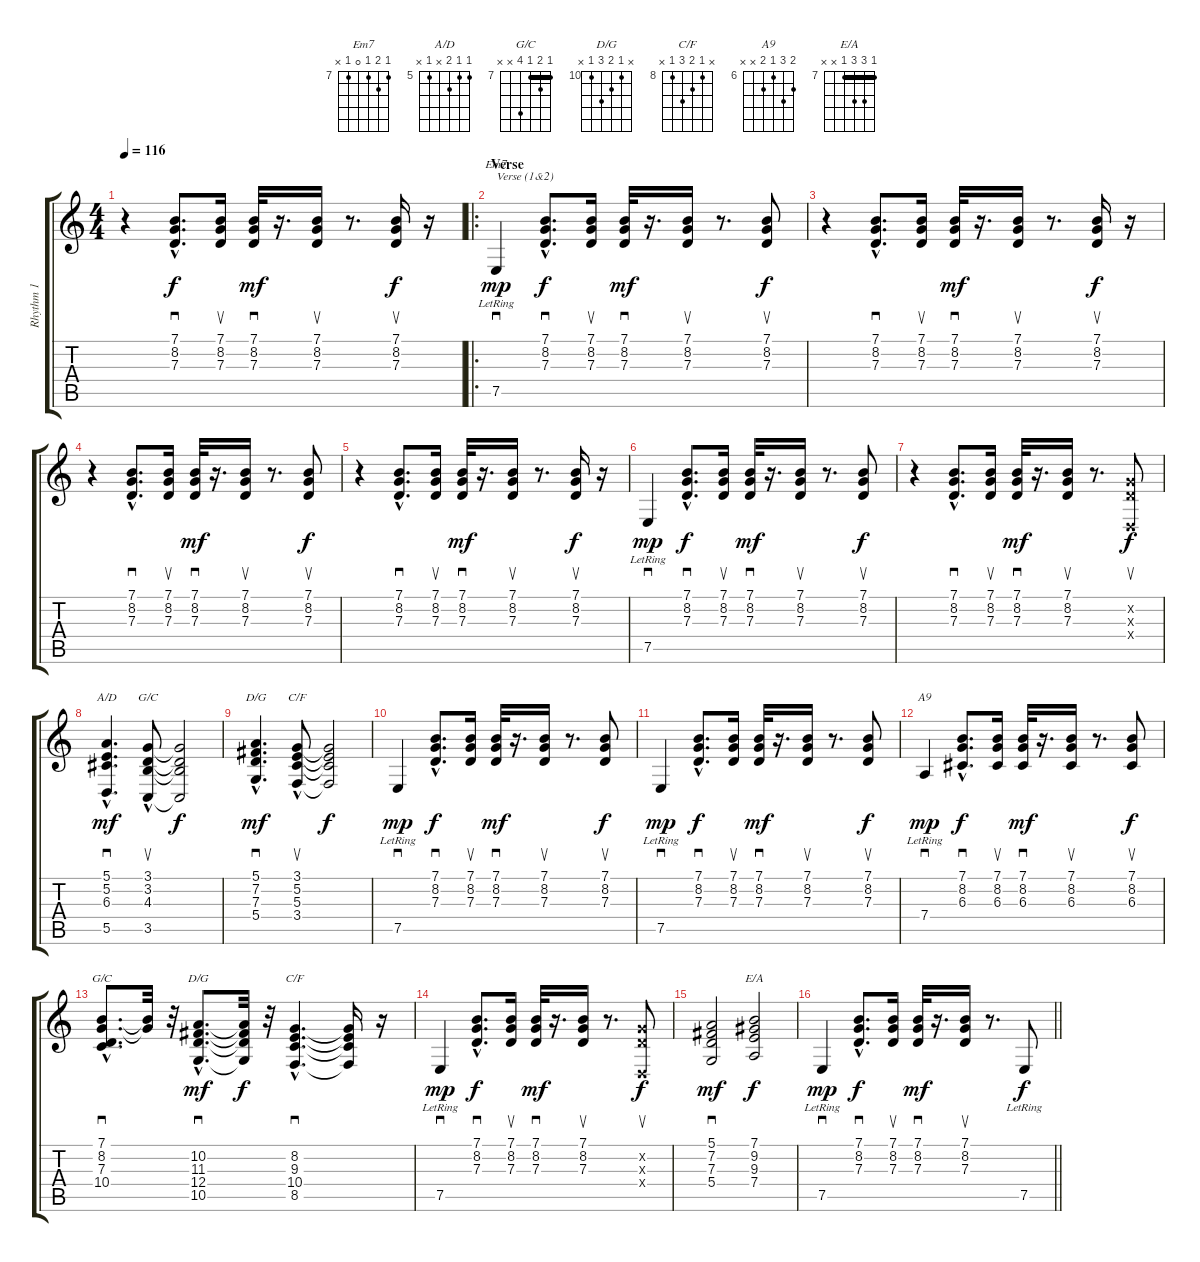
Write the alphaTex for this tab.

\track ("Rhythm 1" "Rhythm 1") {instrument electricpiano1}
\staff {score tabs}
\tuning (E4 B3 G3 D3 A2 E2) {hide}
\chord ("Em7" 7 8 7 0 7 x) {firstfret 7}
\chord ("A/D" 5 5 6 x 5 x) {firstfret 5}
\chord ("G/C" 3 3 4 x 3 x)
\chord ("D/G" 5 7 7 5 x x) {firstfret 5 barre 5}
\chord ("C/F" 3 5 5 3 x x) {barre 3}
\chord ("A9" 7 8 6 7 x x) {firstfret 6}
\chord ("G/C" 7 8 7 10 x x) {firstfret 7 barre 7}
\chord ("D/G" x 10 11 12 10 x) {firstfret 10}
\chord ("C/F" x 8 9 10 8 x) {firstfret 8}
\chord ("E/A" 7 9 9 7 x x) {firstfret 7 barre 7}
\ts (4 4)
\tempo 116
\clef g2
\ks c
r.4{dy f} (7.1{hac} 8.2{hac} 7.3{hac}).8{d sd} (7.1 8.2 7.3).16{su} (7.1 8.2 7.3).32{sd dy mf} r.16{d} (7.1 8.2 7.3).16{su} r.8{d} (7.1 8.2 7.3).16{su dy f} r.16 |
\ro
\section ("" "Verse")
7.5{lr}.4{sd ch "Em7" txt "Verse (1&2)" dy mp} (7.1{hac} 8.2{hac} 7.3{hac}).8{d sd dy f} (7.1 8.2 7.3).16{su} (7.1 8.2 7.3).32{sd dy mf} r.16{d} (7.1 8.2 7.3).16{su} r.8{d} (7.1 8.2 7.3).8{su dy f} |
r.4 (7.1{hac} 8.2{hac} 7.3{hac}).8{d sd} (7.1 8.2 7.3).16{su} (7.1 8.2 7.3).32{sd dy mf} r.16{d} (7.1 8.2 7.3).16{su} r.8{d} (7.1 8.2 7.3).16{su dy f} r.16 |
r.4 (7.1{hac} 8.2{hac} 7.3{hac}).8{d sd} (7.1 8.2 7.3).16{su} (7.1 8.2 7.3).32{sd dy mf} r.16{d} (7.1 8.2 7.3).16{su} r.8{d} (7.1 8.2 7.3).8{su dy f} |
r.4 (7.1{hac} 8.2{hac} 7.3{hac}).8{d sd} (7.1 8.2 7.3).16{su} (7.1 8.2 7.3).32{sd dy mf} r.16{d} (7.1 8.2 7.3).16{su} r.8{d} (7.1 8.2 7.3).16{su dy f} r.16 |
7.5{lr}.4{sd dy mp} (7.1{hac} 8.2{hac} 7.3{hac}).8{d sd dy f} (7.1 8.2 7.3).16{su} (7.1 8.2 7.3).32{sd dy mf} r.16{d} (7.1 8.2 7.3).16{su} r.8{d} (7.1 8.2 7.3).8{su dy f} |
r.4 (7.1{hac} 8.2{hac} 7.3{hac}).8{d sd} (7.1 8.2 7.3).16{su} (7.1 8.2 7.3).32{sd dy mf} r.16{d} (7.1 8.2 7.3).16{su} r.8{d} (8.2{x} 7.3{x} 0.4{x}).8{su dy f} |
(5.1{hac} 5.2{hac} 6.3{hac} 5.5{hac}).4{d sd ch "A/D" dy mf} (3.1 3.2{hac} 4.3 3.5).8{su ch "G/C"} (3.1{t} 3.2{t} 4.3{t} 3.5{t}).2{dy f} |
(5.1{hac} 7.2{hac} 7.3{hac} 5.4{hac}).4{d sd ch "D/G" dy mf} (3.1{hac} 5.2 5.3 3.4).8{su ch "C/F"} (3.1{t} 5.2{t} 5.3{t} 3.4{t}).2{dy f} |
7.5{lr}.4{sd dy mp} (7.1{hac} 8.2{hac} 7.3{hac}).8{d sd dy f} (7.1 8.2 7.3).16{su} (7.1 8.2 7.3).32{sd dy mf} r.16{d} (7.1 8.2 7.3).16{su} r.8{d} (7.1 8.2 7.3).8{su dy f} |
7.5{lr}.4{sd dy mp} (7.1{hac} 8.2{hac} 7.3{hac}).8{d sd dy f} (7.1 8.2 7.3).16{su} (7.1 8.2 7.3).32{sd dy mf} r.16{d} (7.1 8.2 7.3).16{su} r.8{d} (7.1 8.2 7.3).8{su dy f} |
7.4{lr}.4{sd ch "A9" dy mp} (7.1{hac} 8.2{hac} 6.3{hac}).8{d sd dy f} (7.1 8.2 6.3).16{su} (7.1 8.2 6.3).32{sd dy mf} r.16{d} (7.1 8.2 6.3).16{su} r.8{d} (7.1 8.2 6.3).8{su dy f} |
(7.1{hac} 8.2{hac} 7.3{hac} 10.4{hac}).8{d sd ch "G/C"} (7.1{t} 8.2{t}).32 r.32 (10.2{hac} 11.3{hac} 12.4{hac} 10.5{hac}).8{d sd ch "D/G" dy mf} (10.2{t} 11.3{t} 12.4{t} 10.5{t}).32{dy f} r.32 (8.2{hac} 9.3{hac} 10.4{hac} 8.5{hac}).4{d sd ch "C/F"} (8.2{t} 9.3{t} 10.4{t} 8.5{t}).16 r.16 |
7.5{lr}.4{sd dy mp} (7.1{hac} 8.2{hac} 7.3{hac}).8{d sd dy f} (7.1 8.2 7.3).16{su} (7.1 8.2 7.3).32{sd dy mf} r.16{d} (7.1 8.2 7.3).16{su} r.8{d} (8.2{x} 7.3{x} 0.4{x}).8{su dy f} |
(5.1 7.2 7.3 5.4).2{sd dy mf} (7.1 9.2 9.3 7.4).2{ch "E/A" dy f} |
\barLineRight lightlight
7.5{lr}.4{sd dy mp} (7.1{hac} 8.2{hac} 7.3{hac}).8{d sd dy f} (7.1 8.2 7.3).16{su} (7.1 8.2 7.3).32{sd dy mf} r.16{d} (7.1 8.2 7.3).16{su} r.8{d} 7.5{lr}.8{dy f}
